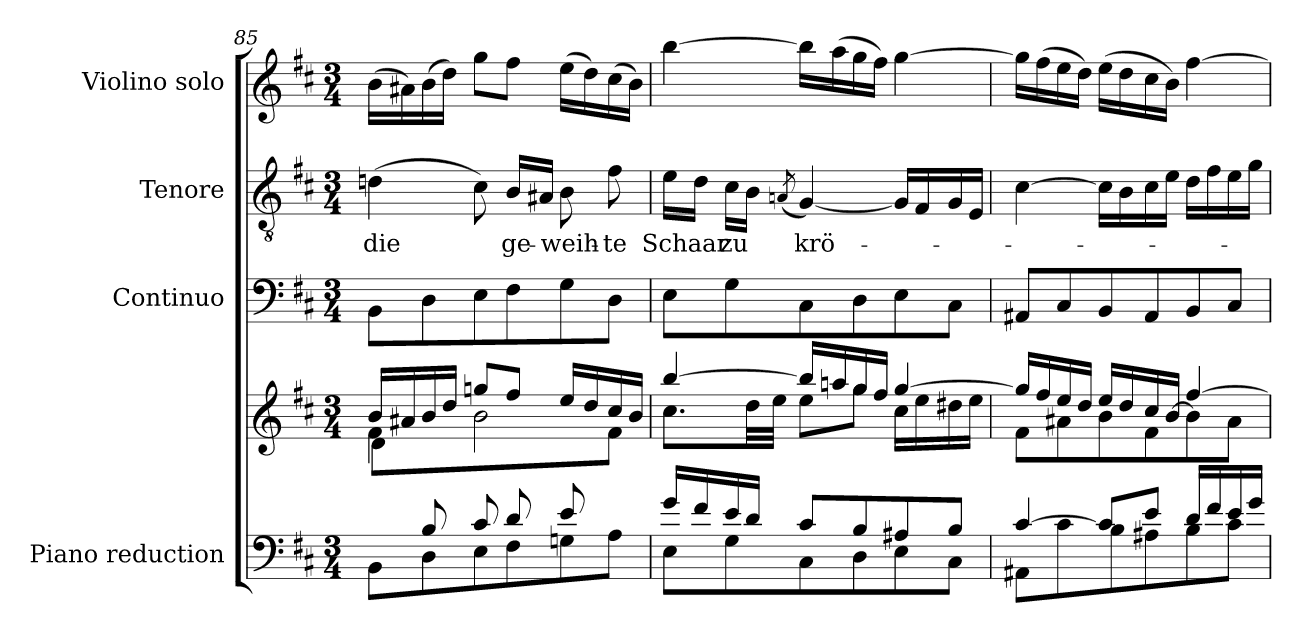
**kern	**kern	**kern	**kern	**text	**kern
*part4	*part4	*part3	*part2	*part2	*part1
*staff5	*staff4	*staff3	*staff2	*staff2	*staff1
*I"Piano reduction	*	*I"Continuo	*I"Tenore	*	*I"Violino solo
*I'Pno	*	*	*	*	*I'Vln
*clefF4	*clefG2	*clefF4	*clefGv2	*	*clefG2
*k[f#c#]	*k[f#c#]	*k[f#c#]	*k[f#c#]	*	*k[f#c#]
*M3/4	*M3/4	*M3/4	*M3/4	*	*M3/4
=85	=85	=85	=85	=85	=85
*^	*^	*	*	*	*
*	*	*	*^	*	*	*	*
!	!	!	!	!	!	!	!LO:LY:b	!
8ryy	8BB\L	16b/LL	4f#\	8d\L	8BB\L	(>4dn\	die	(>16b\LL
.	.	16a#X/	.	.	.	.	.	16a#X\)
8B/	8D\	16b/	.	2ryy	8D\	.	.	(>16b\
.	.	16dd/JJ	.	.	.	.	.	16dd\JJ)
8c#/	8E\	8ggn/L	2b\	.	8E\	8c#\)	.	8gg\L
!	!	!	!	!	!	!	!LO:LY:b	!
8d/	8F#\	8ff#/J	.	.	8F#\	16B/LL	ge-	8ff#\J
.	.	.	.	.	.	16A#X/JJ	.	.
!	!	!	!	!	!	!	!LO:LY:b	!
8e/	8Gn\	16ee/LL	.	.	8G\	8B\	-weih-	(>16ee\LL
.	.	16dd/	.	.	.	.	.	16dd\)
!	!	!	!	!	!	!	!LO:LY:b	!
8ryy	8A\J	16cc#/	.	8f#\J	8D\J	8f#\	-te	(>16cc#\
.	.	16b/JJ	.	.	.	.	.	16b\JJ)
*	*	*	*v	*v	*	*	*	*
=86	=86	=86	=86	=86	=86	=86	=86
!	!	!	!	!	!	!LO:LY:b	!
16g/LL	8E\L	[4bb/	8.cc#\L	8E\L	16e\LL	Schaar	[4bb\
16f#/	.	.	.	.	16d\JJ	.	.
!	!	!	!	!	!	!LO:LY:b	!
16e/	8G\	.	.	8G\	16c#\LL	zu	.
16d/JJ	.	.	32dd\LL	.	16B\JJ	.	.
.	.	.	32ee\JJJ	.	.	.	.
.	.	.	.	.	(<8qAn/	.	.
!	!	!	!	!	!	!LO:LY:b	!
8c#/L	8C#\	16bb/LL]	8ee\L	8C#\	[4G/)	krö-	16bb\LL]
.	.	16aan/	.	.	.	.	(>16aa\
8B/	8D\	16gg/	8gg\J	8D\	.	.	16gg\
.	.	16ff#/JJ	.	.	.	.	16ff#\JJ)
8A#X/	8E\	[4gg/	16cc#\LL	8E\	16G/LL]	.	[4gg\
.	.	.	16ee\	.	16F#/	.	.
8B/J	8C#\J	.	16dd#X\	8C#\J	16G/	.	.
.	.	.	16ee\JJ	.	16E/JJ	.	.
!!LO:LB:g=z
=87	=87	=87	=87	=87	=87	=87	=87
[4c#/	8AA#X\L	16gg/LL]	8f#\L	8AA#X/L	[4c#\	.	16gg\LL]
.	.	16ff#/	.	.	.	.	(>16ff#\
.	8c#\	16ee/	8a#X\	8C#/	.	.	16ee\
.	.	16dd/JJ	.	.	.	.	16dd\JJ)
8c#/L]	8B\	16ee/LL	8b\	8BB/	16c#\LL]	.	(>16ee\LL
.	.	16dd/	.	.	16B\	.	16dd\
8e/J	8A#X\	16cc#/	8f#\	8AA#/	16c#\	.	16cc#\
.	.	[16b/JJ	.	.	16e\JJ	.	16b\JJ)
16d/LL	8B\	[4ff#/	8b\]	8BB/	16d\LL	.	[4ff#\
16f#/	.	.	.	.	16f#\	.	.
16e/	8c#\J	.	8a#\J	8C#/J	16e\	.	.
16g/JJ	.	.	.	.	16g\JJ	.	.
*v	*v	*	*	*	*	*	*
*	*v	*v	*	*	*	*
=	=	=	=	=	=
*-	*-	*-	*-	*-	*-
